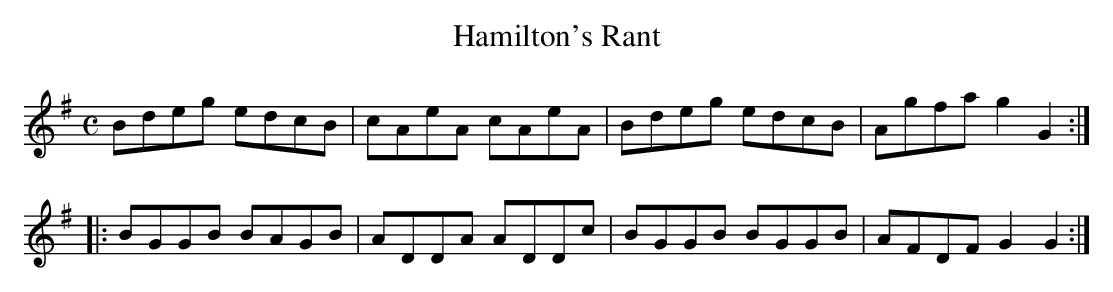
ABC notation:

X:1
T:Hamilton's Rant
M:C
L:1/8
K:G
Bdeg edcB|cAeA cAeA|Bdeg edcB|Agfa g2G2:|
|:BGGB BAGB|ADDA ADDc|BGGB BGGB|AFDF G2G2:|]
